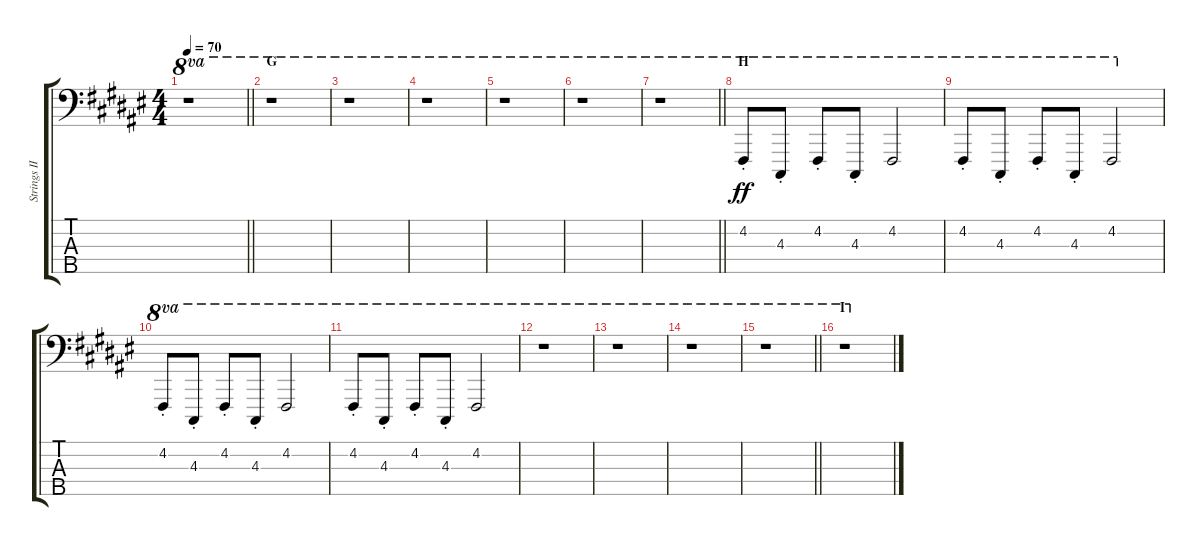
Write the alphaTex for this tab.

\track ("Strings II" "Strings II") {instrument stringensemble1}
\staff {score tabs}
\tuning (G2 D2 A1 E1 B0) {hide}
\ts (4 4)
\tempo 70
\clef f4
\barLineRight lightlight
\ks f#
r.1{ot 8va dy ff} |
\section ("" "G")
r.1{ot 8va} |
r.1{ot 8va} |
r.1{ot 8va} |
r.1{ot 8va} |
r.1{ot 8va} |
\barLineRight lightlight
r.1{ot 8va} |
\section ("" "H")
4.2{st}.8{ot 8va} 4.3{st}.8{ot 8va} 4.2{st}.8{ot 8va} 4.3{st}.8{ot 8va} 4.2.2{ot 8va} |
4.2{st}.8{ot 8va} 4.3{st}.8{ot 8va} 4.2{st}.8{ot 8va} 4.3{st}.8{ot 8va} 4.2.2{ot 8va} |
4.2{st}.8{ot 8va} 4.3{st}.8{ot 8va} 4.2{st}.8{ot 8va} 4.3{st}.8{ot 8va} 4.2.2{ot 8va} |
4.2{st}.8{ot 8va} 4.3{st}.8{ot 8va} 4.2{st}.8{ot 8va} 4.3{st}.8{ot 8va} 4.2.2{ot 8va} |
r.1{ot 8va} |
r.1{ot 8va} |
r.1{ot 8va} |
\barLineRight lightlight
r.1{ot 8va} |
\section ("" "I")
r.1{ot 8va}
